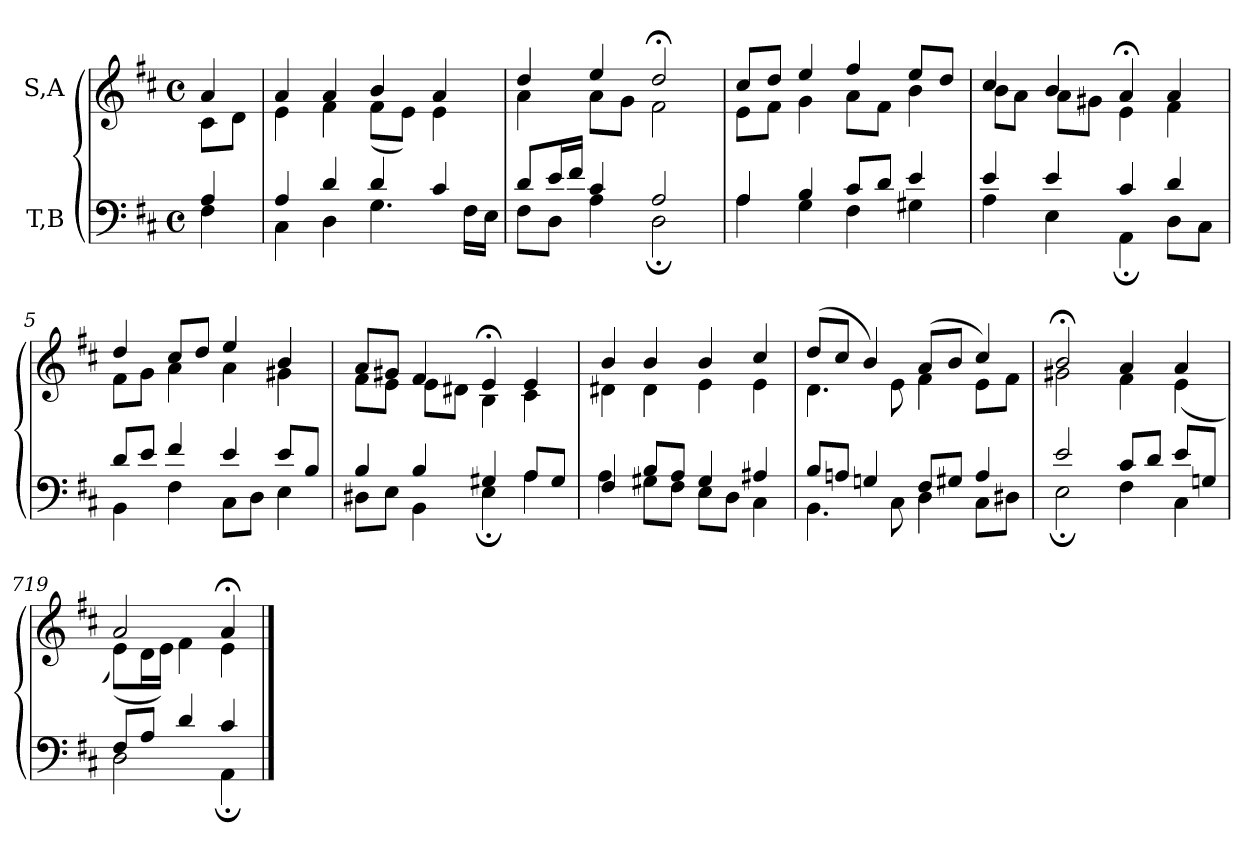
**kern	**kern
*part2	*part1
*staff2	*staff1
*I"T,B	*I"S,A
*clefF4	*clefG2
*k[f#c#]	*k[f#c#]
*M4/4	*M4/4
*met(c)	*met(c)
=	=
*^	*^
4A	4F#	4a	8c#L
.	.	.	8dJ
=1	=1	=1	=1
4A	4C#	4a	4e
4d	4D	4a	4f#
4d	4.G	4b	(<8f#L
.	.	.	8eJ)
4c#	.	4a	4e
.	16F#LL	.	.
.	16EJJ	.	.
=2	=2	=2	=2
8dL	8F#L	4dd	4a
16eL	8DJ	.	.
16f#JJ	.	.	.
4c#	4A	4ee	8aL
.	.	.	8gJ
2A	2D;	2dd;<	2f#
=3	=3	=3	=3
4A	4A	8cc#L	8eL
.	.	8ddJ	8f#J
4B	4G	4ee	4g
8c#L	4F#	4ff#	8aL
8dJ	.	.	8f#J
4e	4G#X	8eeL	4b
.	.	8ddJ	.
=4	=4	=4	=4
4e	4A	4cc#	8bL
.	.	.	8aJ
4e	4E	4b	8aL
.	.	.	8g#XJ
4c#	4AA;	4a;<	4e
4d	8DL	4a	4f#
.	8C#J	.	.
=5	=5	=5	=5
8dL	4BB	4dd	8f#L
8eJ	.	.	8gJ
4f#	4F#	8cc#L	4a
.	.	8ddJ	.
4e	8C#L	4ee	4a
.	8DJ	.	.
8eL	4E	4b	4g#X
8BJ	.	.	.
=6	=6	=6	=6
4B	8D#XL	8aL	8f#L
.	8EJ	8g#XJ	8eJ
4B	4BB	4f#	8eL
.	.	.	8d#XJ
4G#X	4E;	4e;<	4B
8AL	4A	4e	4c#
8G#J	.	.	.
=7	=7	=7	=7
4F#	4A	4b	4d#X
8BL	8G#XL	4b	4d#
8AJ	8F#J	.	.
4G#	8EL	4b	4e
.	8DJ	.	.
4A#X	4C#	4cc#	4e
=8	=8	=8	=8
8BL	4.BB	(>8ddL	4.d
8AnJ	.	8cc#J	.
4Gn	.	4b)	.
.	8C#	.	8e
8F#L	4D	(>8aL	4f#
8G#XJ	.	8bJ	.
4A	8C#L	4cc#)	8eL
.	8D#XJ	.	8f#J
=9	=9	=9	=9
2e	2E;	2b;<	2g#X
8c#L	4F#	4a	4f#
8dJ	.	.	.
8eL	4C#	4a	(<4e
8GnJ	.	.	.
=719	=719	=719	=719
8F#L	2D	2a	(<8eL)
8AJ	.	.	16dL
.	.	.	16eJJ)
4d	.	.	4f#
4c#	4AA;	4a;<	4e
*v	*v	*	*
*	*v	*v
==	==
*-	*-
